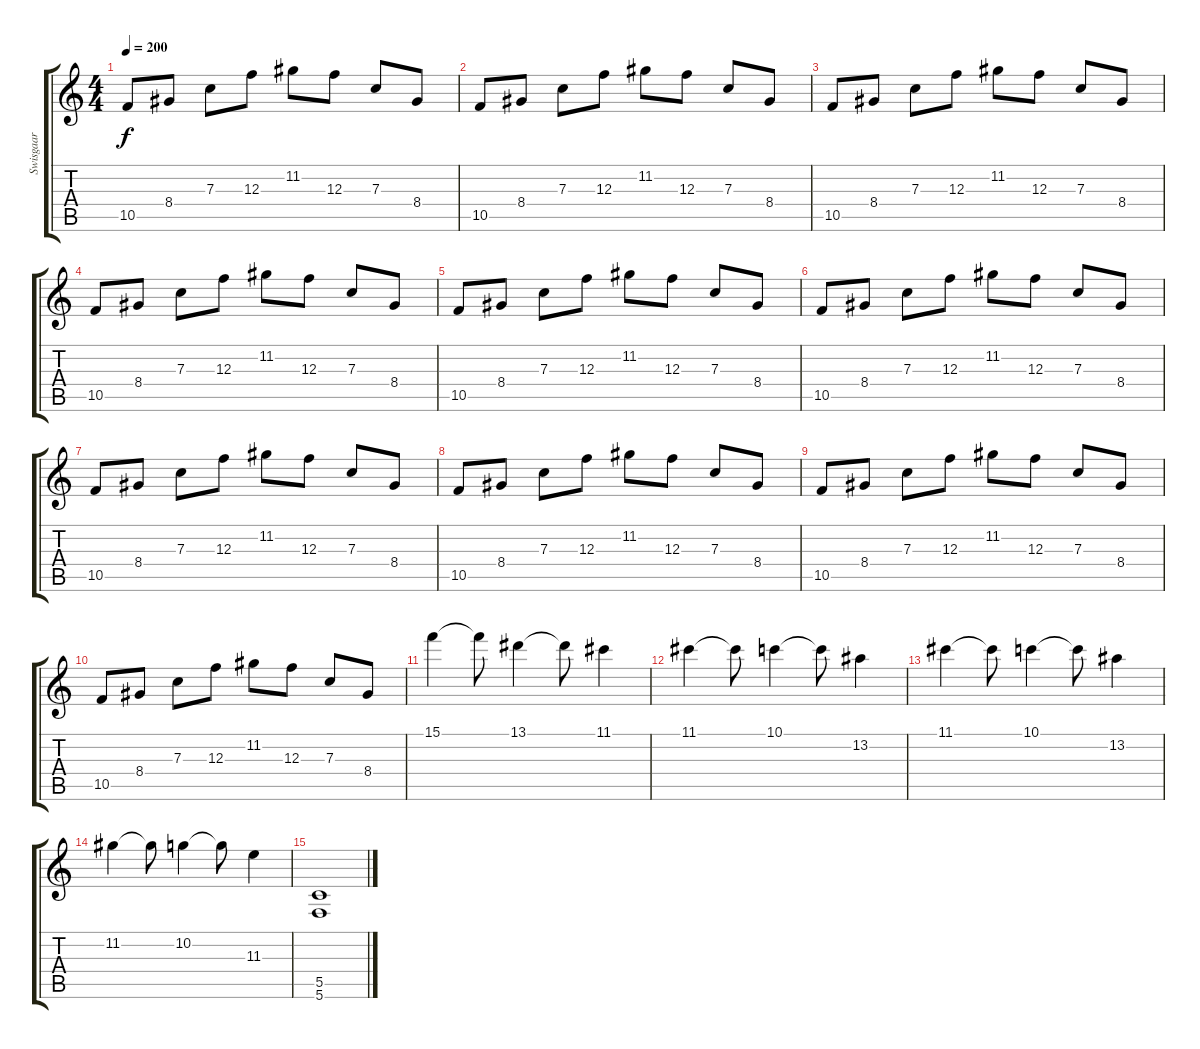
\track ("Swisgaar" "Swisgaar") {instrument overdrivenguitar}
\staff {score tabs}
\tuning (D4 A3 F3 C3 G2 C2) {hide}
\ts (4 4)
\tempo 200
\clef g2
\ks c
10.5.8{dy f} 8.4.8 7.3.8 12.3.8 11.2.8 12.3.8 7.3.8 8.4.8 |
10.5.8 8.4.8 7.3.8 12.3.8 11.2.8 12.3.8 7.3.8 8.4.8 |
10.5.8 8.4.8 7.3.8 12.3.8 11.2.8 12.3.8 7.3.8 8.4.8 |
10.5.8 8.4.8 7.3.8 12.3.8 11.2.8 12.3.8 7.3.8 8.4.8 |
10.5.8 8.4.8 7.3.8 12.3.8 11.2.8 12.3.8 7.3.8 8.4.8 |
10.5.8 8.4.8 7.3.8 12.3.8 11.2.8 12.3.8 7.3.8 8.4.8 |
10.5.8 8.4.8 7.3.8 12.3.8 11.2.8 12.3.8 7.3.8 8.4.8 |
10.5.8 8.4.8 7.3.8 12.3.8 11.2.8 12.3.8 7.3.8 8.4.8 |
10.5.8 8.4.8 7.3.8 12.3.8 11.2.8 12.3.8 7.3.8 8.4.8 |
10.5.8 8.4.8 7.3.8 12.3.8 11.2.8 12.3.8 7.3.8 8.4.8 |
15.1.4 15.1{t}.8 13.1.4 13.1{t}.8 11.1.4 |
11.1.4 11.1{t}.8 10.1.4 10.1{t}.8 13.2.4 |
11.1.4 11.1{t}.8 10.1.4 10.1{t}.8 13.2.4 |
11.2.4 11.2{t}.8 10.2.4 10.2{t}.8 11.3.4 |
(5.5 5.6).1
